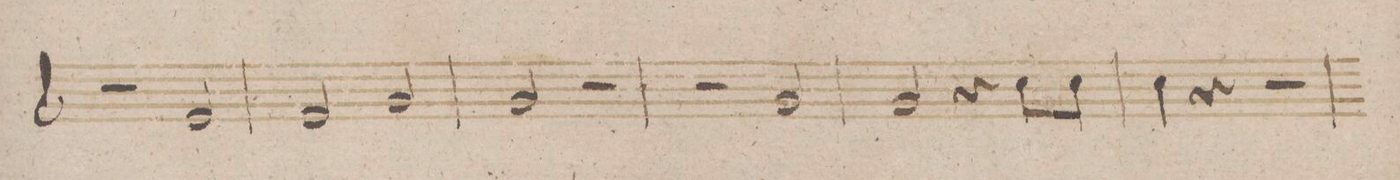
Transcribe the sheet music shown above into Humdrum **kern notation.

**kern	**dynam
*I"Corno 2do in F.	*
*clefG2	*
*k[b-]	*
*met(c)	*
*M4/4	*
2r	.
2A/	.
=259	=259
2A/	.
2c/	.
=260	=260
2c/	.
2r	.
=261	=261
2r	.
2c/	.
=262	=262
2c/	.
4r	.
8f\L	.
8f\J	.
=263	=263
4f\	.
4r	.
2r	.
=264	=264
*-	*-
